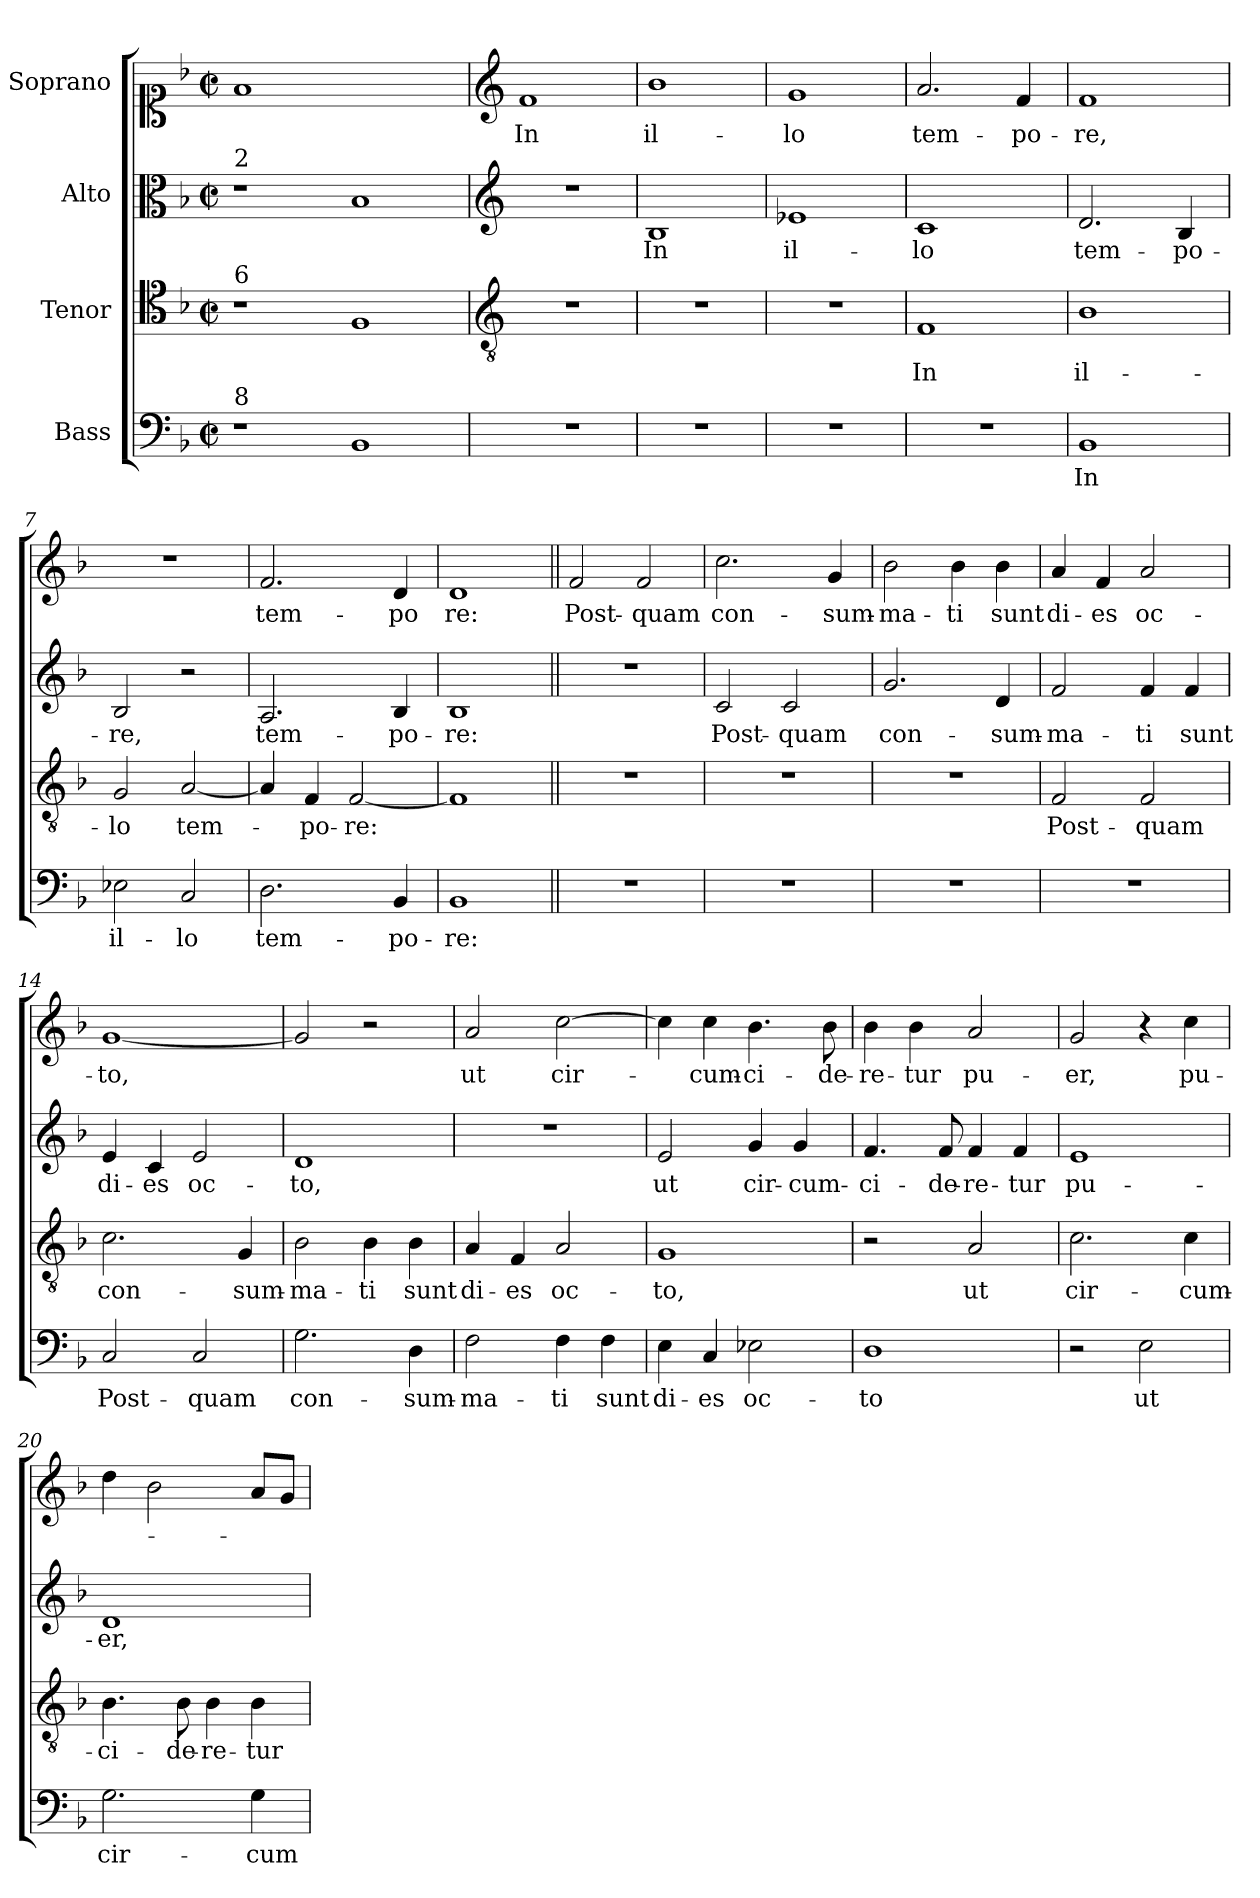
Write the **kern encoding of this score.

**kern	**text	**kern	**text	**kern	**text	**kern	**text
*part4	*part4	*part3	*part3	*part2	*part2	*part1	*part1
*staff4	*staff4	*staff3	*staff3	*staff2	*staff2	*staff1	*staff1
*I"Bass	*	*I"Tenor	*	*I"Alto	*	*I"Soprano	*
*clefF4	*	*clefC4	*	*clefC3	*	*clefC1	*
*k[b-]	*	*k[b-]	*	*k[b-]	*	*k[b-]	*
*F:	*	*F:	*	*F:	*	*F:	*
*M2/2	*	*M2/2	*	*M2/2	*	*M2/2	*
*met(c|)	*	*met(c|)	*	*met(c|)	*	*met(c|)	*
=1	=1	=1	=1	=1	=1	=1	=1
!	!	!	!	!LO:TX:a:t=2	!	!	!
!	!	!LO:TX:a:t=6	!	!	!	!	!
!LO:TX:a:t=8	!	!	!	!	!	!	!
1r	.	1r	.	1r	.	1f	.
1BB-	.	1F	.	1B-	.	1ryy	.
!!LO:LB:g=z
=2	=2	=2	=2	=2	=2	=2	=2
*	*	*clefGv2	*	*clefG2	*	*clefG2	*
1r	.	1r	.	1r	.	1f	In
=3	=3	=3	=3	=3	=3	=3	=3
1r	.	1r	.	1B-	In	1b-	il-
=4	=4	=4	=4	=4	=4	=4	=4
1r	.	1r	.	1e-X	il-	1g	-lo
=5	=5	=5	=5	=5	=5	=5	=5
1r	.	1F	In	1c	-lo	2.a/	tem-
.	.	.	.	.	.	4f/	-po-
=6	=6	=6	=6	=6	=6	=6	=6
1BB-	In	1B-	il-	2.d/	tem-	1f	-re,
.	.	.	.	4B-/	-po-	.	.
=7	=7	=7	=7	=7	=7	=7	=7
2E-X\	il-	2G/	-lo	2B-/	-re,	1r	.
2C/	-lo	[2A/	tem-	2r	.	.	.
=8	=8	=8	=8	=8	=8	=8	=8
2.D\	tem-	4A/]	.	2.A/	tem-	2.f/	tem-
.	.	4F/	-po-	.	.	.	.
.	.	[2F/	-re:	.	.	.	.
4BB-/	-po-	.	.	4B-/	-po-	4d/	-po
!!LO:LB:g=z
=9	=9	=9	=9	=9	=9	=9	=9
1BB-	-re:	1F]	.	1B-	-re:	1d	re:
=10||	=10||	=10||	=10||	=10||	=10||	=10||	=10||
1r	.	1r	.	1r	.	2f/	Post-
.	.	.	.	.	.	2f/	-quam
=11	=11	=11	=11	=11	=11	=11	=11
1r	.	1r	.	2c/	Post-	2.cc\	con-
.	.	.	.	2c/	-quam	.	.
.	.	.	.	.	.	4g/	-sum-
=12	=12	=12	=12	=12	=12	=12	=12
1r	.	1r	.	2.g/	con-	2b-\	-ma-
.	.	.	.	.	.	4b-\	-ti
.	.	.	.	4d/	-sum-	4b-\	sunt
=13	=13	=13	=13	=13	=13	=13	=13
1r	.	2F/	Post-	2f/	-ma-	4a/	di-
.	.	.	.	.	.	4f/	-es
.	.	2F/	-quam	4f/	-ti	2a/	oc-
.	.	.	.	4f/	sunt	.	.
=14	=14	=14	=14	=14	=14	=14	=14
2C/	Post-	2.c\	con-	4e/	di-	[1g	-to,
.	.	.	.	4c/	-es	.	.
2C/	-quam	.	.	2e/	oc-	.	.
.	.	4G/	-sum-	.	.	.	.
=15	=15	=15	=15	=15	=15	=15	=15
2.G\	con-	2B-\	-ma-	1d	-to,	2g/]	.
.	.	4B-\	-ti	.	.	2r	.
4D\	-sum-	4B-\	sunt	.	.	.	.
!!LO:LB:g=z
=16	=16	=16	=16	=16	=16	=16	=16
2F\	-ma-	4A/	di-	1r	.	2a/	ut
.	.	4F/	-es	.	.	.	.
4F\	-ti	2A/	oc-	.	.	[2cc\	cir-
4F\	sunt	.	.	.	.	.	.
=17	=17	=17	=17	=17	=17	=17	=17
4E\	di-	1G	-to,	2e/	ut	4cc\]	.
4C/	-es	.	.	.	.	4cc\	-cum-
2E-X\	oc-	.	.	4g/	cir-	4.b-\	-ci-
.	.	.	.	4g/	-cum-	.	.
.	.	.	.	.	.	8b-\	-de-
=18	=18	=18	=18	=18	=18	=18	=18
1D	-to	2r	.	4.f/	-ci-	4b-\	-re-
.	.	.	.	.	.	4b-\	-tur
.	.	.	.	8f/	-de-	.	.
.	.	2A/	ut	4f/	-re-	2a/	pu-
.	.	.	.	4f/	-tur	.	.
=19	=19	=19	=19	=19	=19	=19	=19
2r	.	2.c\	cir-	1e	pu-	2g/	-er,
2E\	ut	.	.	.	.	4r	.
.	.	4c\	-cum-	.	.	4cc\	pu-
=20	=20	=20	=20	=20	=20	=20	=20
2.G\	cir-	4.B-\	-ci-	1d	-er,	4dd\	.
.	.	.	.	.	.	2b-\	.
.	.	8B-\	-de-	.	.	.	.
.	.	4B-\	-re-	.	.	.	.
4G\	-cum-	4B-\	-tur	.	.	8a/L	.
.	.	.	.	.	.	8g/J	.
=	=	=	=	=	=	=	=
*-	*-	*-	*-	*-	*-	*-	*-
